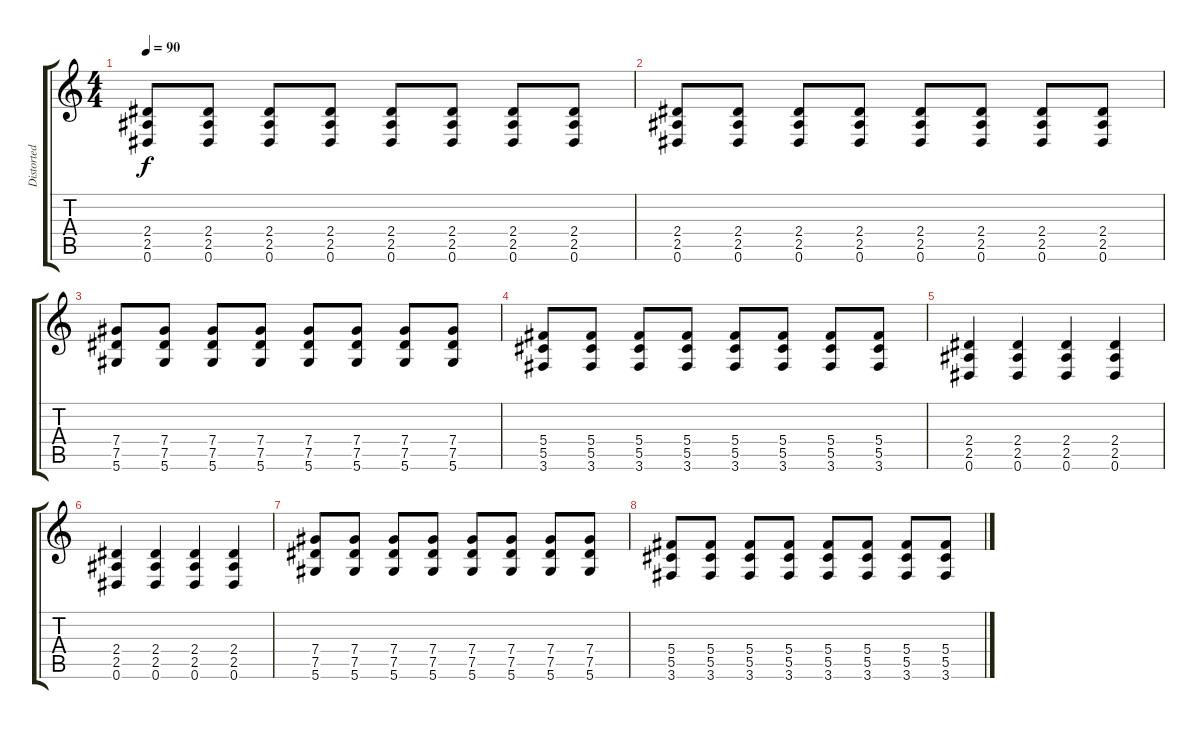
\track ("Distorted Guitar" "Distorted ") {instrument distortionguitar}
\staff {score tabs}
\tuning (Eb4 Bb3 Gb3 Db3 Ab2 Eb2) {hide}
\ts (4 4)
\tempo 90
\clef g2
\ks c
(2.4 2.5 0.6).8{dy f} (2.4 2.5 0.6).8 (2.4 2.5 0.6).8 (2.4 2.5 0.6).8 (2.4 2.5 0.6).8 (2.4 2.5 0.6).8 (2.4 2.5 0.6).8 (2.4 2.5 0.6).8 |
(2.4 2.5 0.6).8 (2.4 2.5 0.6).8 (2.4 2.5 0.6).8 (2.4 2.5 0.6).8 (2.4 2.5 0.6).8 (2.4 2.5 0.6).8 (2.4 2.5 0.6).8 (2.4 2.5 0.6).8 |
(7.4 7.5 5.6).8 (7.4 7.5 5.6).8 (7.4 7.5 5.6).8 (7.4 7.5 5.6).8 (7.4 7.5 5.6).8 (7.4 7.5 5.6).8 (7.4 7.5 5.6).8 (7.4 7.5 5.6).8 |
(5.4 5.5 3.6).8 (5.4 5.5 3.6).8 (5.4 5.5 3.6).8 (5.4 5.5 3.6).8 (5.4 5.5 3.6).8 (5.4 5.5 3.6).8 (5.4 5.5 3.6).8 (5.4 5.5 3.6).8 |
(2.4 2.5 0.6).4 (2.4 2.5 0.6).4 (2.4 2.5 0.6).4 (2.4 2.5 0.6).4 |
(2.4 2.5 0.6).4 (2.4 2.5 0.6).4 (2.4 2.5 0.6).4 (2.4 2.5 0.6).4 |
(7.4 7.5 5.6).8 (7.4 7.5 5.6).8 (7.4 7.5 5.6).8 (7.4 7.5 5.6).8 (7.4 7.5 5.6).8 (7.4 7.5 5.6).8 (7.4 7.5 5.6).8 (7.4 7.5 5.6).8 |
(5.4 5.5 3.6).8 (5.4 5.5 3.6).8 (5.4 5.5 3.6).8 (5.4 5.5 3.6).8 (5.4 5.5 3.6).8 (5.4 5.5 3.6).8 (5.4 5.5 3.6).8 (5.4 5.5 3.6).8
